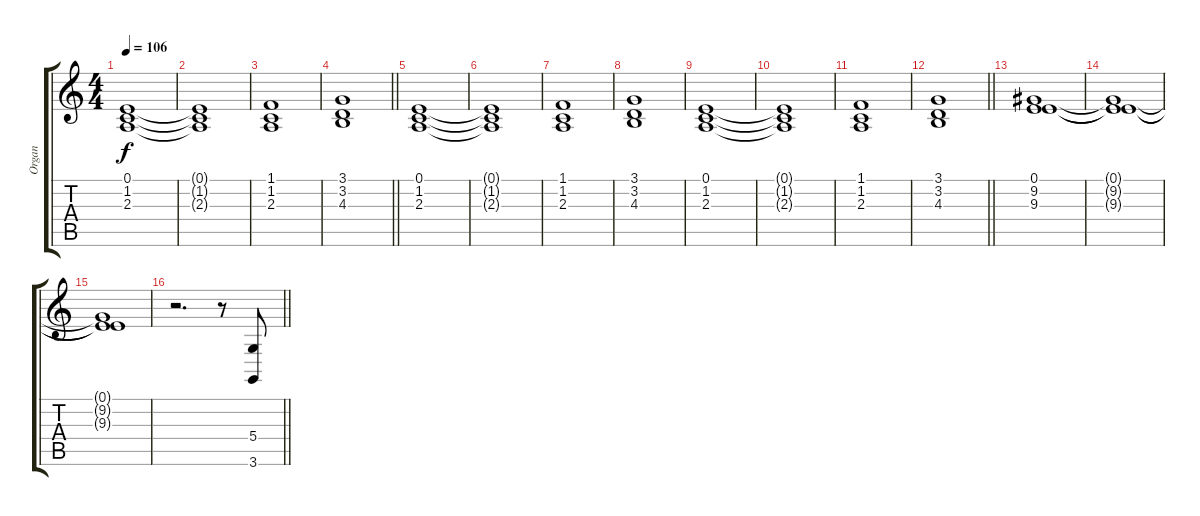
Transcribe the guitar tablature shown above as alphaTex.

\track ("Organ" "Organ") {instrument lead2sawtooth}
\staff {score tabs}
\tuning (E4 B3 G3 D3 A2 E2) {hide}
\ts (4 4)
\tempo 106
\clef g2
\ks c
(0.1 1.2 2.3).1{dy f volume 4 balance 1 instrument lead2sawtooth} |
(0.1{t} 1.2{t} 2.3{t}).1 |
(1.1 1.2 2.3).1 |
\barLineRight lightlight
(3.1 3.2 4.3).1 |
\section ("" "")
(0.1 1.2 2.3).1{volume 4 balance 1 instrument lead2sawtooth} |
(0.1{t} 1.2{t} 2.3{t}).1 |
(1.1 1.2 2.3).1 |
(3.1 3.2 4.3).1 |
(0.1 1.2 2.3).1{volume 4 balance 1 instrument lead2sawtooth} |
(0.1{t} 1.2{t} 2.3{t}).1 |
(1.1 1.2 2.3).1 |
\barLineRight lightlight
(3.1 3.2 4.3).1 |
(0.1 9.2 9.3).1{volume 3 balance 2 instrument lead2sawtooth} |
(0.1{t} 9.2{t} 9.3{t}).1 |
(0.1{t} 9.2{t} 9.3{t}).1 |
\barLineRight lightlight
r.2{d volume 10 balance 3 instrument brasssection} r.8 (5.4 3.6).8
